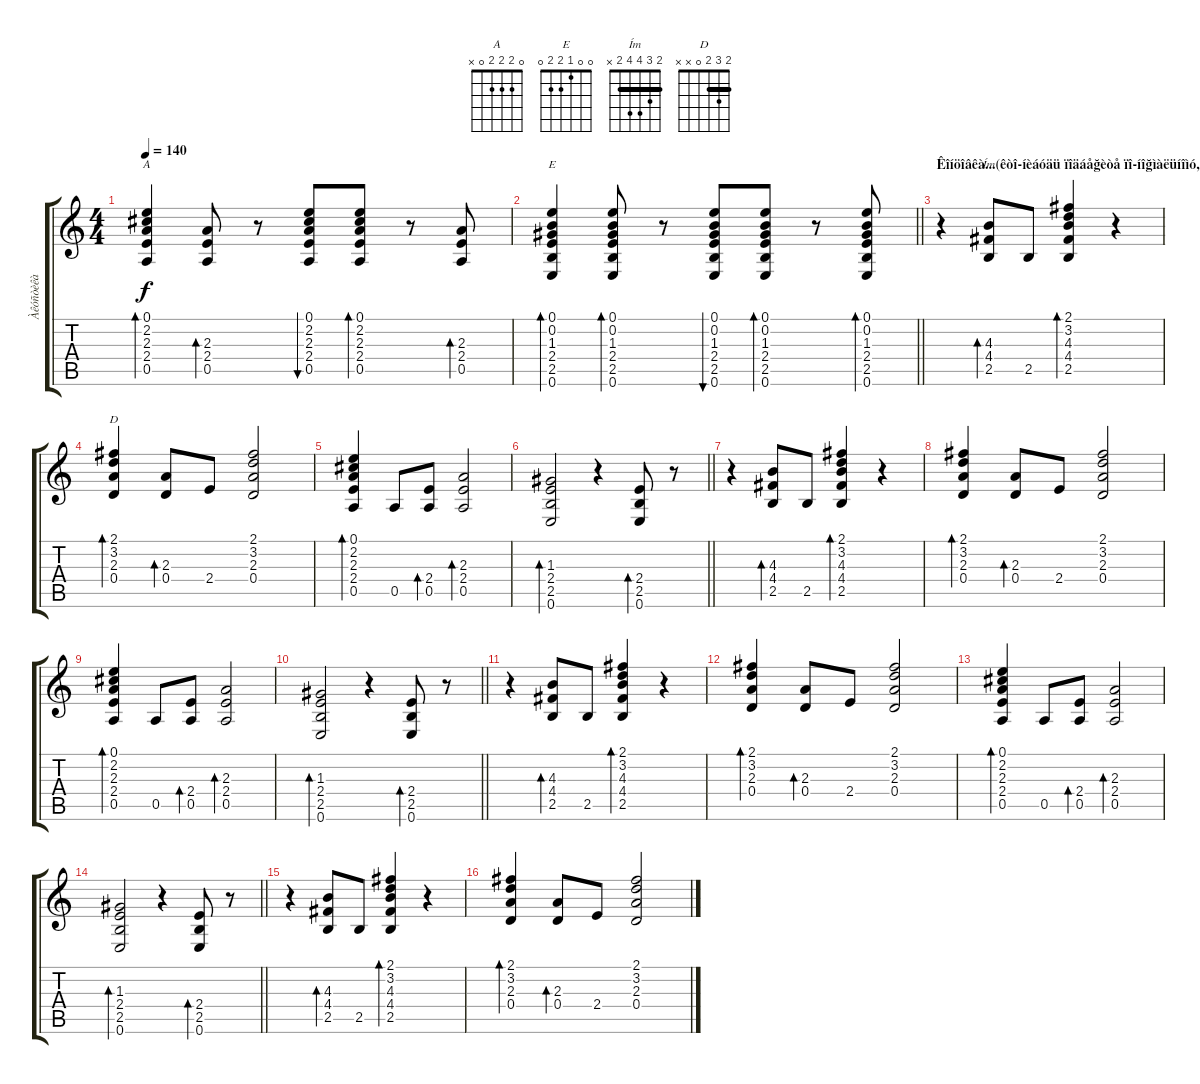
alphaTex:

\track ("Àêóñòèêà" "Àêóñòèêà") {instrument acousticguitarsteel}
\staff {score tabs}
\tuning (E4 B3 G3 D3 A2 E2) {hide}
\chord ("A" 0 2 2 2 0 x)
\chord ("E" 0 0 1 2 2 0)
\chord ("Ím" 2 3 4 4 2 x) {barre 2}
\chord ("D" 2 3 2 0 x x) {barre 2}
\ts (4 4)
\tempo 140
\clef g2
\ks c
(0.1 2.2 2.3 2.4 0.5).4{bd 30 ch "A" dy f} (2.3 2.4 0.5).8{bd 30} r.8 (0.1 2.2 2.3 2.4 0.5).8{bu 30} (0.1 2.2 2.3 2.4 0.5).8{bd 30} r.8 (2.3 2.4 0.5).8{bd 30} |
\barLineRight lightlight
(0.1 0.2 1.3 2.4 2.5 0.6).4{bd 30 ch "E"} (0.1 0.2 1.3 2.4 2.5 0.6).8{bd 30} r.8 (0.1 0.2 1.3 2.4 2.5 0.6).8{bu 30} (0.1 0.2 1.3 2.4 2.5 0.6).8{bd 30} r.8 (0.1 0.2 1.3 2.4 2.5 0.6).8{bd 30} |
\section ("" "Êîíöîâêà...(êòî-íèáóäü ïîäáåğèòå ïî-íîğìàëüíîìó, à òî âëîì áûëî)")
r.4 (4.3 4.4 2.5).8{bd 240 ch "Ím"} 2.5.8 (2.1 3.2 4.3 4.4 2.5).4{bd 60} r.4 |
(2.1 3.2 2.3 0.4).4{bd 60 ch "D"} (2.3 0.4).8{bd 60} 2.4.8 (2.1 3.2 2.3 0.4).2 |
(0.1 2.2 2.3 2.4 0.5).4{bd 60} 0.5.8 (2.4 0.5).8{bd 60} (2.3 2.4 0.5).2{bd 60} |
\barLineRight lightlight
(1.3 2.4 2.5 0.6).2{bd 60} r.4 (2.4 2.5 0.6).8{bd 60} r.8 |
r.4 (4.3 4.4 2.5).8{bd 240} 2.5.8 (2.1 3.2 4.3 4.4 2.5).4{bd 60} r.4 |
(2.1 3.2 2.3 0.4).4{bd 60} (2.3 0.4).8{bd 60} 2.4.8 (2.1 3.2 2.3 0.4).2 |
(0.1 2.2 2.3 2.4 0.5).4{bd 60} 0.5.8 (2.4 0.5).8{bd 60} (2.3 2.4 0.5).2{bd 60} |
\barLineRight lightlight
(1.3 2.4 2.5 0.6).2{bd 60} r.4 (2.4 2.5 0.6).8{bd 60} r.8 |
r.4 (4.3 4.4 2.5).8{bd 240} 2.5.8 (2.1 3.2 4.3 4.4 2.5).4{bd 60} r.4 |
(2.1 3.2 2.3 0.4).4{bd 60} (2.3 0.4).8{bd 60} 2.4.8 (2.1 3.2 2.3 0.4).2 |
(0.1 2.2 2.3 2.4 0.5).4{bd 60} 0.5.8 (2.4 0.5).8{bd 60} (2.3 2.4 0.5).2{bd 60} |
\barLineRight lightlight
(1.3 2.4 2.5 0.6).2{bd 60} r.4 (2.4 2.5 0.6).8{bd 60} r.8 |
r.4 (4.3 4.4 2.5).8{bd 240} 2.5.8 (2.1 3.2 4.3 4.4 2.5).4{bd 60} r.4 |
(2.1 3.2 2.3 0.4).4{bd 60} (2.3 0.4).8{bd 60} 2.4.8 (2.1 3.2 2.3 0.4).2
